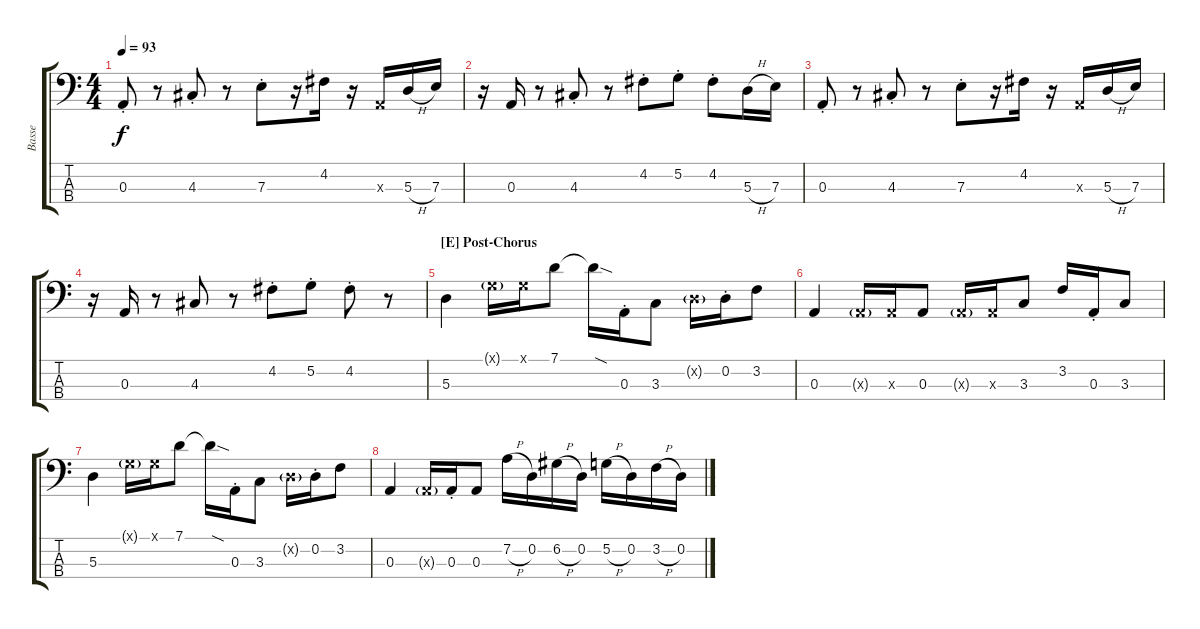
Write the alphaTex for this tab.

\track ("Basse" "Basse") {instrument electricbassfinger}
\staff {score tabs}
\tuning (G2 D2 A1 E1) {hide}
\ts (4 4)
\tempo 93
\clef f4
\ks c
0.3{st}.8{dy f} r.8 4.3{st}.8 r.8 7.3{st}.8 r.16 4.2.16 r.16 0.3{x}.16 5.3{h}.16 7.3.16 |
r.16 0.3.16 r.8 4.3{st}.8 r.8 4.2{st}.8 5.2{st}.8 4.2{st}.8 5.3{h}.16 7.3.16 |
0.3{st}.8 r.8 4.3{st}.8 r.8 7.3{st}.8 r.16 4.2.16 r.16 0.3{x}.16 5.3{h}.16 7.3.16 |
r.16 0.3.16 r.8 4.3.8 r.8 4.2{st}.8 5.2{st}.8 4.2{st}.8 r.8 |
\section ("" "[E] Post-Chorus")
5.3.4 0.1{g x}.16 0.1{x}.16 7.1.8 7.1{sod t}.16 0.3{st}.16 3.3.8 0.2{g x}.16 0.2{st}.16 3.2.8 |
0.3.4 0.3{g x}.16 0.3{x}.16 0.3.8 0.3{g x}.16 0.3{x}.16 3.3.8 3.2.16 0.3{st}.16 3.3.8 |
5.3.4 0.1{g x}.16 0.1{x}.16 7.1.8 7.1{sod t}.16 0.3{st}.16 3.3.8 0.2{g x}.16 0.2{st}.16 3.2.8 |
0.3.4 0.3{g x}.16 0.3{st}.16 0.3.8 7.2{h}.16 0.2.16 6.2{h}.16 0.2.16 5.2{h}.16 0.2.16 3.2{h}.16 0.2.16
